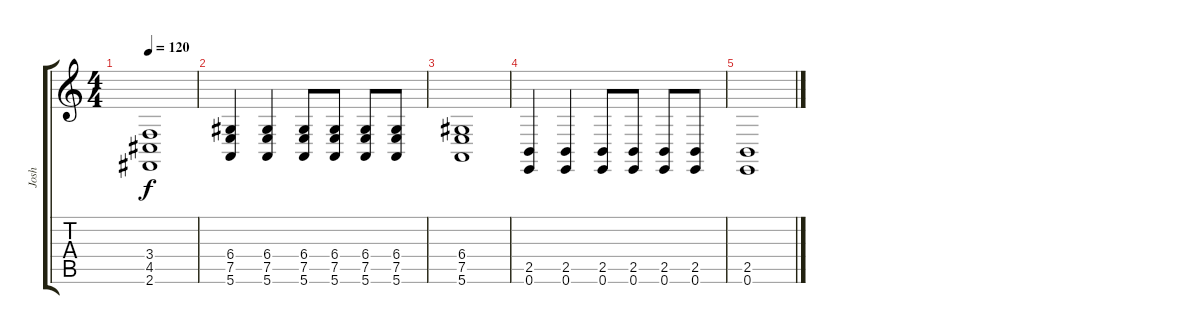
\track ("Josh" "Josh") {instrument acousticgrandpiano}
\staff {score tabs}
\tuning (E4 B3 G3 D3 A2 E2) {hide}
\ts (4 4)
\tempo 120
\clef g2
\ks c
(3.4 4.5 2.6).1{dy f} |
(6.4 7.5 5.6).4 (6.4 7.5 5.6).4 (6.4 7.5 5.6).8 (6.4 7.5 5.6).8 (6.4 7.5 5.6).8 (6.4 7.5 5.6).8 |
(6.4 7.5 5.6).1 |
(2.5 0.6).4 (2.5 0.6).4 (2.5 0.6).8 (2.5 0.6).8 (2.5 0.6).8 (2.5 0.6).8 |
(2.5 0.6).1
